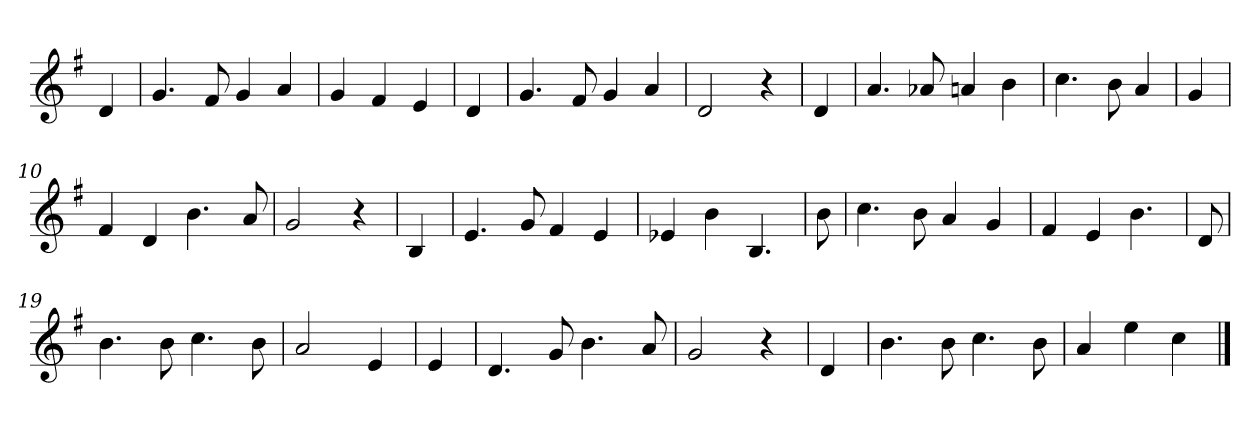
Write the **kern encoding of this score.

**kern
*part1
*staff1
*clefG2
*k[f#]
*G:
=
4d
=1
4.g
8f#
4g
4a
=2
4g
4f#
4e
=3
4d
=4
4.g
8f#
4g
4a
=5
2d
4r
=6
4d
=7
4.a
8a-X
4an
4b
=8
4.cc
8b
4a
=9
4g
=10
4f#
4d
4.b
8a
=11
2g
4r
=12
4B
=13
4.e
8g
4f#
4e
=14
4e-X
4b
4.B
=15
8b
=16
4.cc
8b
4a
4g
=17
4f#
4e
4.b
=18
8d
=19
4.b
8b
4.cc
8b
=20
2a
4e
=21
4e
=22
4.d
8g
4.b
8a
=23
2g
4r
=24
4d
=25
4.b
8b
4.cc
8b
=26
4a
4ee
4cc
==
*-
